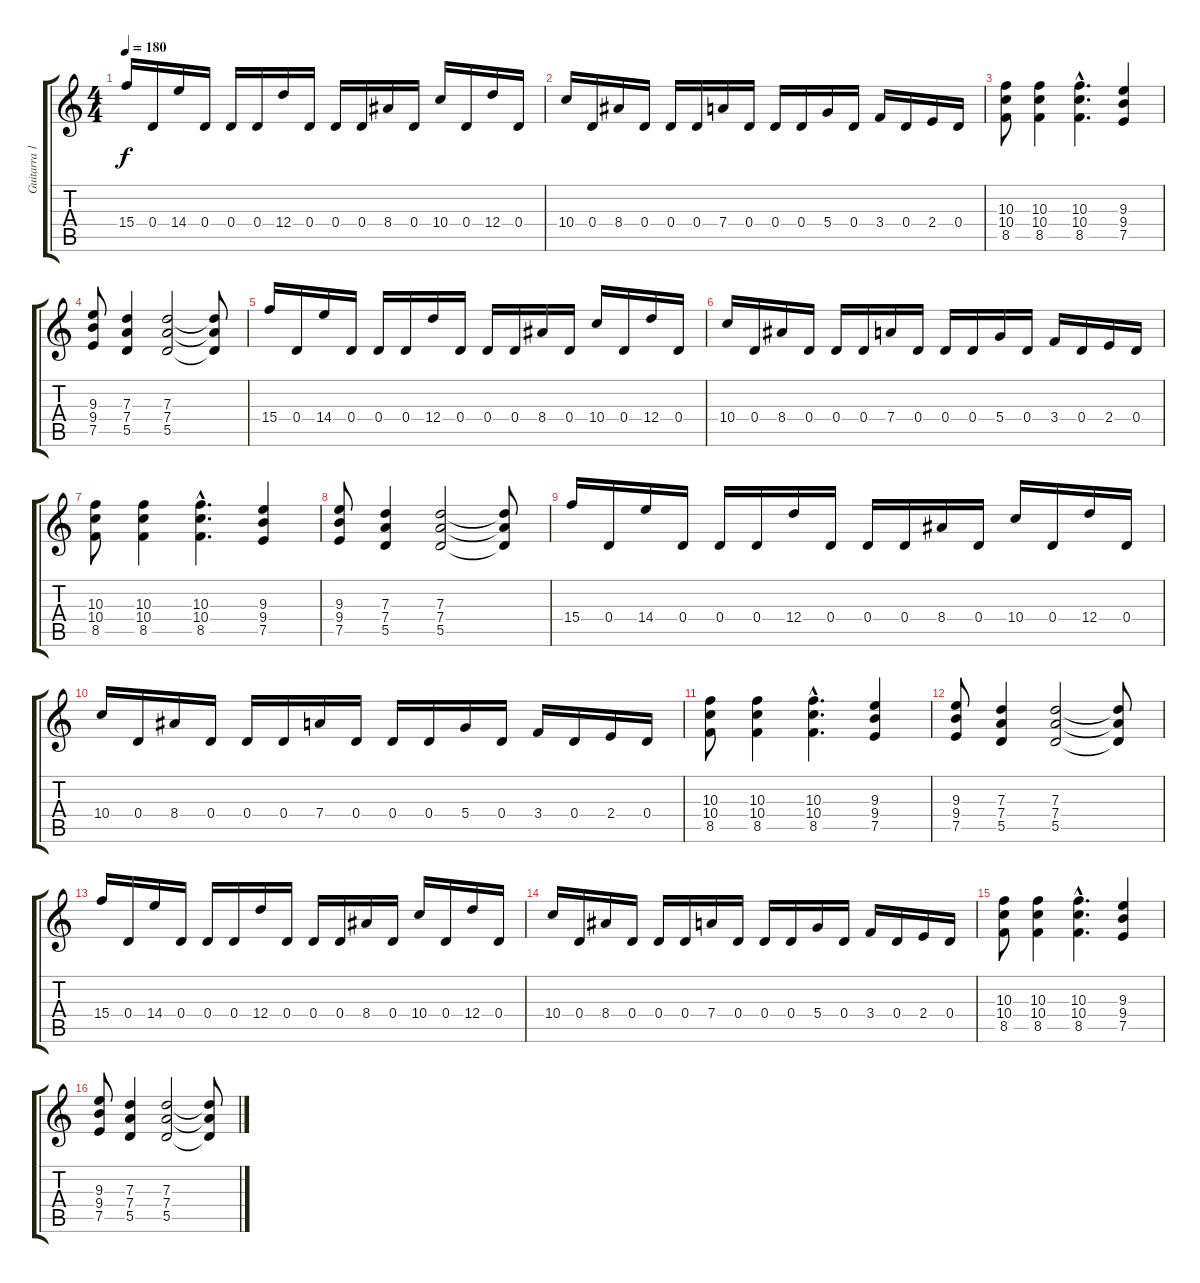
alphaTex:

\track ("Guitarra 1" "Guitarra 1") {instrument distortionguitar}
\staff {score tabs}
\tuning (E4 B3 G3 D3 A2 E2) {hide}
\ts (4 4)
\tempo 180
\clef g2
\ks c
15.4.16{dy f instrument distortionguitar} 0.4.16 14.4.16 0.4.16 0.4.16 0.4.16 12.4.16 0.4.16 0.4.16 0.4.16 8.4.16 0.4.16 10.4.16 0.4.16 12.4.16 0.4.16 |
10.4.16 0.4.16 8.4.16 0.4.16 0.4.16 0.4.16 7.4.16 0.4.16 0.4.16 0.4.16 5.4.16 0.4.16 3.4.16 0.4.16 2.4.16 0.4.16 |
(10.3 10.4 8.5).8 (10.3 10.4 8.5).4 (10.3{hac} 10.4{hac} 8.5{hac}).4{d} (9.3 9.4 7.5).4 |
(9.3 9.4 7.5).8 (7.3 7.4 5.5).4 (7.3 7.4 5.5).2 (7.3{t} 7.4{t} 5.5{t}).8 |
15.4.16 0.4.16 14.4.16 0.4.16 0.4.16 0.4.16 12.4.16 0.4.16 0.4.16 0.4.16 8.4.16 0.4.16 10.4.16 0.4.16 12.4.16 0.4.16 |
10.4.16 0.4.16 8.4.16 0.4.16 0.4.16 0.4.16 7.4.16 0.4.16 0.4.16 0.4.16 5.4.16 0.4.16 3.4.16 0.4.16 2.4.16 0.4.16 |
(10.3 10.4 8.5).8 (10.3 10.4 8.5).4 (10.3{hac} 10.4{hac} 8.5{hac}).4{d} (9.3 9.4 7.5).4 |
(9.3 9.4 7.5).8 (7.3 7.4 5.5).4 (7.3 7.4 5.5).2 (7.3{t} 7.4{t} 5.5{t}).8 |
15.4.16 0.4.16 14.4.16 0.4.16 0.4.16 0.4.16 12.4.16 0.4.16 0.4.16 0.4.16 8.4.16 0.4.16 10.4.16 0.4.16 12.4.16 0.4.16 |
10.4.16 0.4.16 8.4.16 0.4.16 0.4.16 0.4.16 7.4.16 0.4.16 0.4.16 0.4.16 5.4.16 0.4.16 3.4.16 0.4.16 2.4.16 0.4.16 |
(10.3 10.4 8.5).8 (10.3 10.4 8.5).4 (10.3{hac} 10.4{hac} 8.5{hac}).4{d} (9.3 9.4 7.5).4 |
(9.3 9.4 7.5).8 (7.3 7.4 5.5).4 (7.3 7.4 5.5).2 (7.3{t} 7.4{t} 5.5{t}).8 |
15.4.16 0.4.16 14.4.16 0.4.16 0.4.16 0.4.16 12.4.16 0.4.16 0.4.16 0.4.16 8.4.16 0.4.16 10.4.16 0.4.16 12.4.16 0.4.16 |
10.4.16 0.4.16 8.4.16 0.4.16 0.4.16 0.4.16 7.4.16 0.4.16 0.4.16 0.4.16 5.4.16 0.4.16 3.4.16 0.4.16 2.4.16 0.4.16 |
(10.3 10.4 8.5).8 (10.3 10.4 8.5).4 (10.3{hac} 10.4{hac} 8.5{hac}).4{d} (9.3 9.4 7.5).4 |
(9.3 9.4 7.5).8 (7.3 7.4 5.5).4 (7.3 7.4 5.5).2 (7.3{t} 7.4{t} 5.5{t}).8
